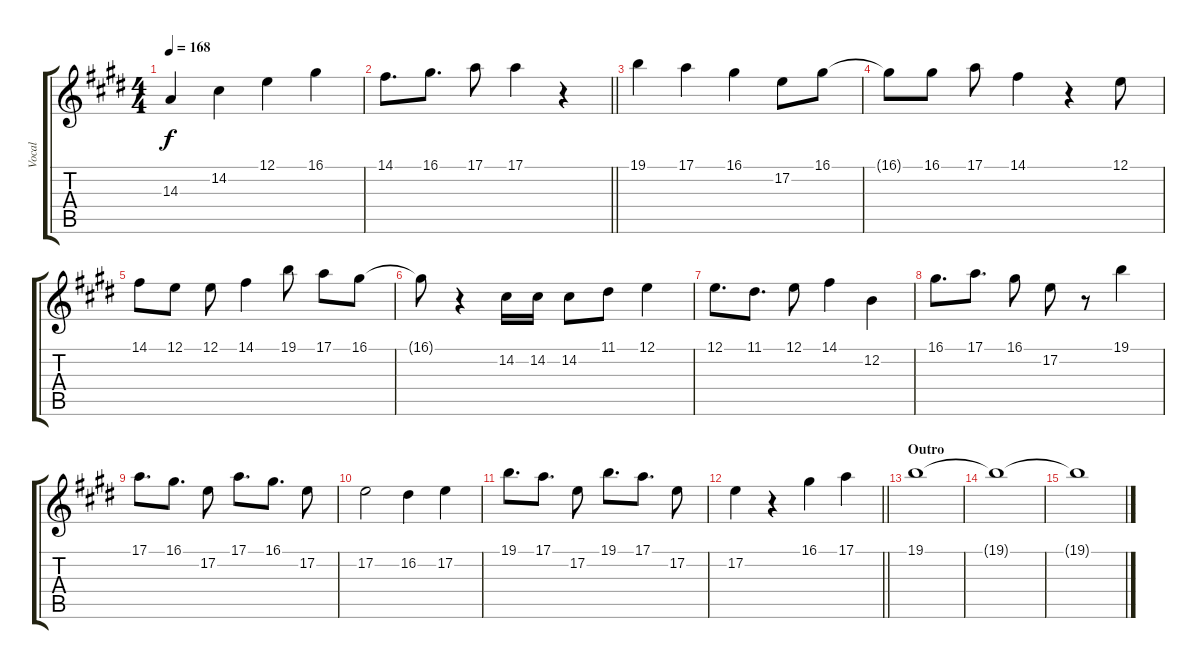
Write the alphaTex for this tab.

\track ("Vocal" "Vocal") {instrument altosax}
\staff {score tabs}
\tuning (E4 B3 G3 D3 A2 E2) {hide}
\ts (4 4)
\tempo 168
\clef g2
\ks e
14.3.4{dy f} 14.2.4 12.1.4 16.1.4 |
\barLineRight lightlight
14.1.8{d} 16.1.8{d} 17.1.8 17.1.4 r.4 |
19.1.4 17.1.4 16.1.4 17.2.8 16.1.8 |
16.1{t}.8 16.1.8 17.1.8 14.1.4 r.4 12.1.8 |
14.1.8 12.1.8 12.1.8 14.1.4 19.1.8 17.1.8 16.1.8 |
16.1{t}.8 r.4 14.2.16 14.2.16 14.2.8 11.1.8 12.1.4 |
12.1.8{d} 11.1.8{d} 12.1.8 14.1.4 12.2.4 |
16.1.8{d} 17.1.8{d} 16.1.8 17.2.8 r.8 19.1.4 |
17.1.8{d} 16.1.8{d} 17.2.8 17.1.8{d} 16.1.8{d} 17.2.8 |
17.2.2 16.2.4 17.2.4 |
19.1.8{d} 17.1.8{d} 17.2.8 19.1.8{d} 17.1.8{d} 17.2.8 |
\barLineRight lightlight
17.2.4 r.4 16.1.4 17.1.4 |
\section ("" "Outro")
19.1.1 |
19.1{t}.1 |
19.1{t}.1
